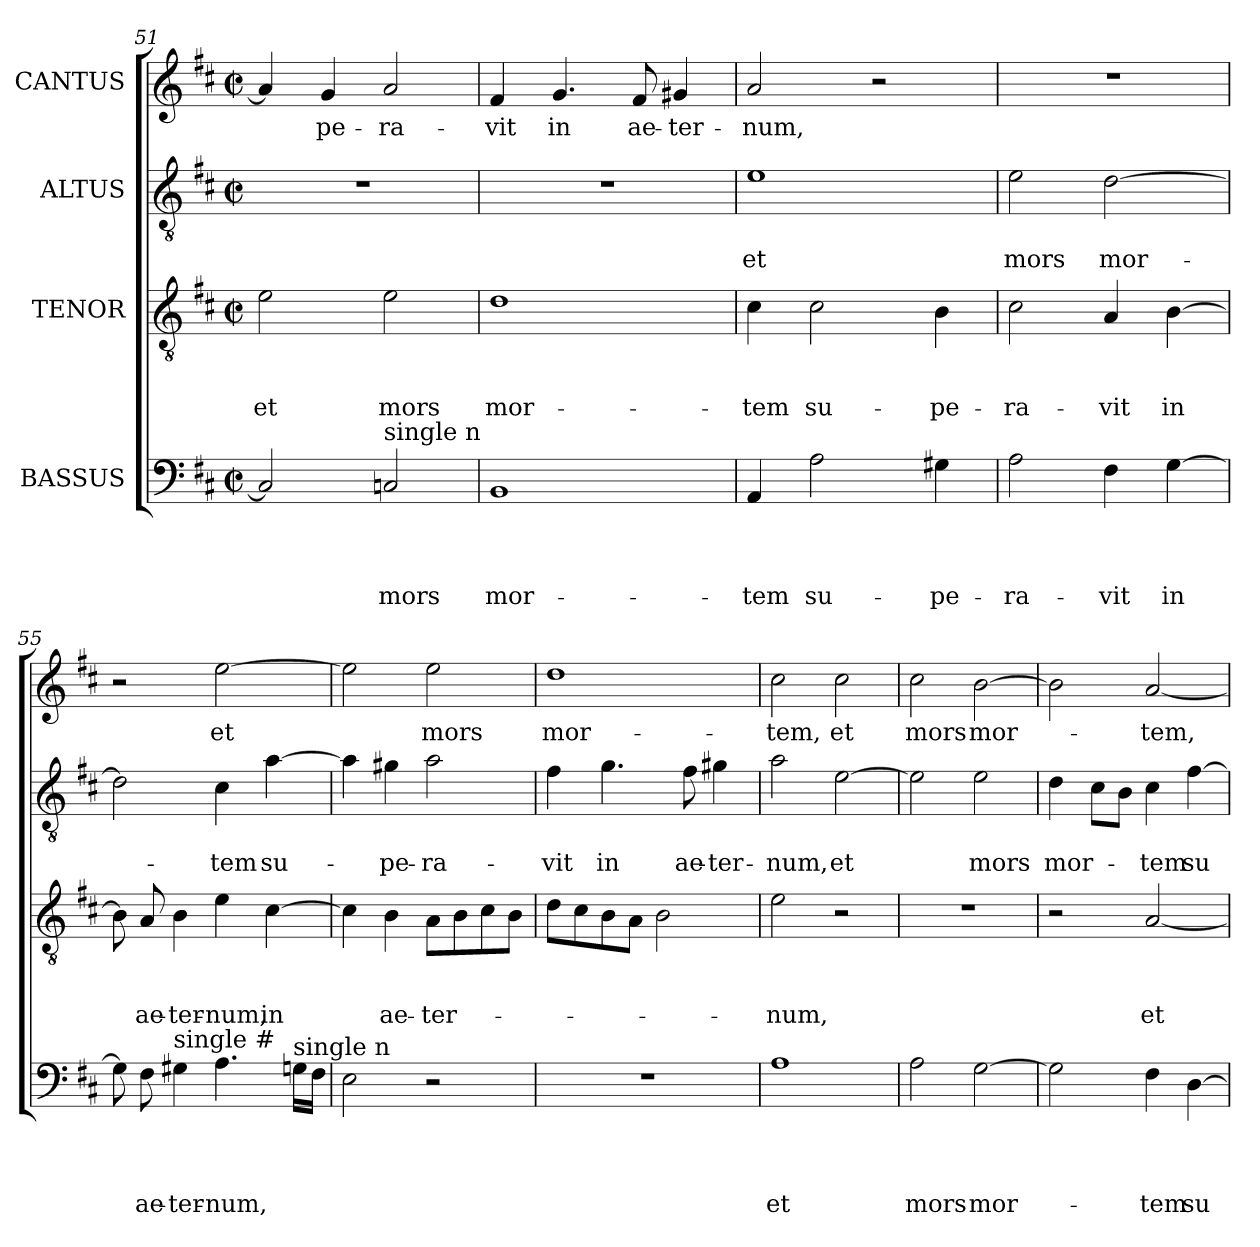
**kern	**text	**text	**text	**text	**kern	**text	**text	**text	**kern	**text	**text	**kern	**text
*part4	*part4	*part4	*part4	*part4	*part3	*part3	*part3	*part3	*part2	*part2	*part2	*part1	*part1
*staff4	*staff4	*staff4	*staff4	*staff4	*staff3	*staff3	*staff3	*staff3	*staff2	*staff2	*staff2	*staff1	*staff1
*I"BASSUS	*	*	*	*	*I"TENOR	*	*	*	*I"ALTUS	*	*	*I"CANTUS	*
!!LO:PB:g=z
*clefF4	*	*	*	*	*clefGv2	*	*	*	*clefGv2	*	*	*clefG2	*
*k[f#c#]	*	*	*	*	*k[f#c#]	*	*	*	*k[f#c#]	*	*	*k[f#c#]	*
*D:	*	*	*	*	*D:	*	*	*	*D:	*	*	*D:	*
*M2/2	*	*	*	*	*M2/2	*	*	*	*M2/2	*	*	*M2/2	*
*met(c|)	*	*	*	*	*met(c|)	*	*	*	*met(c|)	*	*	*met(c|)	*
=51	=51	=51	=51	=51	=51	=51	=51	=51	=51	=51	=51	=51	=51
!	!	!	!	!	!	!	!	!LO:LY:b	!	!	!	!	!
2C/]	.	.	.	.	2e\	.	.	et	1r	.	.	4a/]	.
!	!	!	!	!	!	!	!	!	!	!	!	!	!LO:LY:b
.	.	.	.	.	.	.	.	.	.	.	.	4g/	-pe-
!LO:TX:a:t=single n	!	!	!	!	!	!	!	!	!	!	!	!	!
!	!	!	!	!LO:LY:b	!	!	!	!LO:LY:b	!	!	!	!	!LO:LY:b
2C/	.	.	.	mors	2e\	.	.	mors	.	.	.	2a/	-ra-
=52	=52	=52	=52	=52	=52	=52	=52	=52	=52	=52	=52	=52	=52
!	!	!	!	!LO:LY:b	!	!	!	!LO:LY:b	!	!	!	!	!LO:LY:b
1BB	.	.	.	mor-	1d	.	.	mor-	1r	.	.	4f#/	-vit
!	!	!	!	!	!	!	!	!	!	!	!	!	!LO:LY:b
.	.	.	.	.	.	.	.	.	.	.	.	4.g/	in
!	!	!	!	!	!	!	!	!	!	!	!	!	!LO:LY:b
.	.	.	.	.	.	.	.	.	.	.	.	8f#/	ae-
!	!	!	!	!	!	!	!	!	!	!	!	!	!LO:LY:b
.	.	.	.	.	.	.	.	.	.	.	.	4g#X/	-ter-
=53	=53	=53	=53	=53	=53	=53	=53	=53	=53	=53	=53	=53	=53
!	!	!	!	!LO:LY:b	!	!	!	!LO:LY:b	!	!	!LO:LY:b	!	!LO:LY:b
4AA/	.	.	.	-tem	4c#\	.	.	-tem	1e	.	et	2a/	-num,
!	!	!	!	!LO:LY:b	!	!	!	!LO:LY:b	!	!	!	!	!
2A\	.	.	.	su-	2c#\	.	.	su-	.	.	.	.	.
.	.	.	.	.	.	.	.	.	.	.	.	2r	.
!	!	!	!	!LO:LY:b	!	!	!	!LO:LY:b	!	!	!	!	!
4G#X\	.	.	.	-pe-	4B\	.	.	-pe-	.	.	.	.	.
=54	=54	=54	=54	=54	=54	=54	=54	=54	=54	=54	=54	=54	=54
!	!	!	!	!LO:LY:b	!	!	!	!LO:LY:b	!	!	!LO:LY:b	!	!
2A\	.	.	.	-ra-	2c#\	.	.	-ra-	2e\	.	mors	1r	.
!	!	!	!	!LO:LY:b	!	!	!	!LO:LY:b	!	!	!LO:LY:b	!	!
4F#\	.	.	.	-vit	4A/	.	.	-vit	[>2d\	.	mor-	.	.
!	!	!	!	!LO:LY:b	!	!	!	!LO:LY:b	!	!	!	!	!
[>4G\	.	.	.	in	[>4B\	.	.	in	.	.	.	.	.
=55	=55	=55	=55	=55	=55	=55	=55	=55	=55	=55	=55	=55	=55
8G\]	.	.	.	.	8B\]	.	.	.	2d\]	.	.	2r	.
!	!	!	!	!LO:LY:b	!	!	!	!LO:LY:b	!	!	!	!	!
8F#\	.	.	.	ae-	8A/	.	.	ae-	.	.	.	.	.
!LO:TX:a:t=single #	!	!	!	!	!	!	!	!	!	!	!	!	!
!	!	!	!	!LO:LY:b	!	!	!	!LO:LY:b	!	!	!	!	!
4G#\	.	.	.	-ter-	4B\	.	.	-ter-	.	.	.	.	.
!	!	!	!	!LO:LY:b	!	!	!	!LO:LY:b	!	!	!LO:LY:b	!	!LO:LY:b
4.A\	.	.	.	-num,	4e\	.	.	-num,	4c#\	.	-tem	[>2ee\	et
!	!	!	!	!	!	!	!	!LO:LY:b	!	!	!LO:LY:b	!	!
.	.	.	.	.	[>4c#\	.	.	in	[>4a\	.	su-	.	.
!LO:TX:a:t=single n	!	!	!	!	!	!	!	!	!	!	!	!	!
16G\LL	.	.	.	.	.	.	.	.	.	.	.	.	.
16F#\JJ	.	.	.	.	.	.	.	.	.	.	.	.	.
=56	=56	=56	=56	=56	=56	=56	=56	=56	=56	=56	=56	=56	=56
2E\	.	.	.	.	4c#\]	.	.	.	4a\]	.	.	2ee\]	.
!	!	!	!	!	!	!	!	!LO:LY:b	!	!	!LO:LY:b	!	!
.	.	.	.	.	4B\	.	.	ae-	4g#X\	.	-pe-	.	.
!	!	!	!	!	!	!	!	!LO:LY:b	!	!	!LO:LY:b	!	!LO:LY:b
2r	.	.	.	.	8A\L	.	.	-ter-	2a\	.	-ra-	2ee\	mors
.	.	.	.	.	8B\	.	.	.	.	.	.	.	.
.	.	.	.	.	8c#\	.	.	.	.	.	.	.	.
.	.	.	.	.	8B\J	.	.	.	.	.	.	.	.
!!LO:LB:g=z
=57	=57	=57	=57	=57	=57	=57	=57	=57	=57	=57	=57	=57	=57
!	!	!	!	!	!	!	!	!	!	!	!LO:LY:b	!	!LO:LY:b
1r	.	.	.	.	8d\L	.	.	.	4f#\	.	-vit	1dd	mor-
.	.	.	.	.	8c#\	.	.	.	.	.	.	.	.
!	!	!	!	!	!	!	!	!	!	!	!LO:LY:b	!	!
.	.	.	.	.	8B\	.	.	.	4.g\	.	in	.	.
.	.	.	.	.	8A\J	.	.	.	.	.	.	.	.
.	.	.	.	.	2B\	.	.	.	.	.	.	.	.
!	!	!	!	!	!	!	!	!	!	!	!LO:LY:b	!	!
.	.	.	.	.	.	.	.	.	8f#\	.	ae-	.	.
!	!	!	!	!	!	!	!	!	!	!	!LO:LY:b	!	!
.	.	.	.	.	.	.	.	.	4g#X\	.	-ter-	.	.
=58	=58	=58	=58	=58	=58	=58	=58	=58	=58	=58	=58	=58	=58
!	!	!	!	!LO:LY:b	!	!	!	!LO:LY:b	!	!	!LO:LY:b	!	!LO:LY:b
1A	.	.	.	et	2e\	.	.	-num,	2a\	.	-num,	2cc#\	-tem,
!	!	!	!	!	!	!	!	!	!	!	!LO:LY:b	!	!LO:LY:b
.	.	.	.	.	2r	.	.	.	[>2e\	.	et	2cc#\	et
=59	=59	=59	=59	=59	=59	=59	=59	=59	=59	=59	=59	=59	=59
!	!	!	!	!LO:LY:b	!	!	!	!	!	!	!	!	!LO:LY:b
2A\	.	.	.	mors	1r	.	.	.	2e\]	.	.	2cc#\	mors
!	!	!	!	!LO:LY:b	!	!	!	!	!	!	!LO:LY:b	!	!LO:LY:b
[>2G\	.	.	.	mor-	.	.	.	.	2e\	.	mors	[>2b\	mor-
=60	=60	=60	=60	=60	=60	=60	=60	=60	=60	=60	=60	=60	=60
!	!	!	!	!	!	!	!	!	!	!	!LO:LY:b	!	!
2G\]	.	.	.	.	2r	.	.	.	4d\	.	mor-	2b\]	.
.	.	.	.	.	.	.	.	.	8c#\L	.	.	.	.
.	.	.	.	.	.	.	.	.	8B\J	.	.	.	.
!	!	!	!	!LO:LY:b	!	!	!	!LO:LY:b	!	!	!LO:LY:b	!	!LO:LY:b
4F#\	.	.	.	-tem	[<2A/	.	.	et	4c#\	.	-tem	[<2a/	-tem,
!	!	!	!	!LO:LY:b	!	!	!	!	!	!	!LO:LY:b	!	!
[>4D\	.	.	.	su-	.	.	.	.	[>4f#\	.	su-	.	.
=	=	=	=	=	=	=	=	=	=	=	=	=	=
*-	*-	*-	*-	*-	*-	*-	*-	*-	*-	*-	*-	*-	*-
